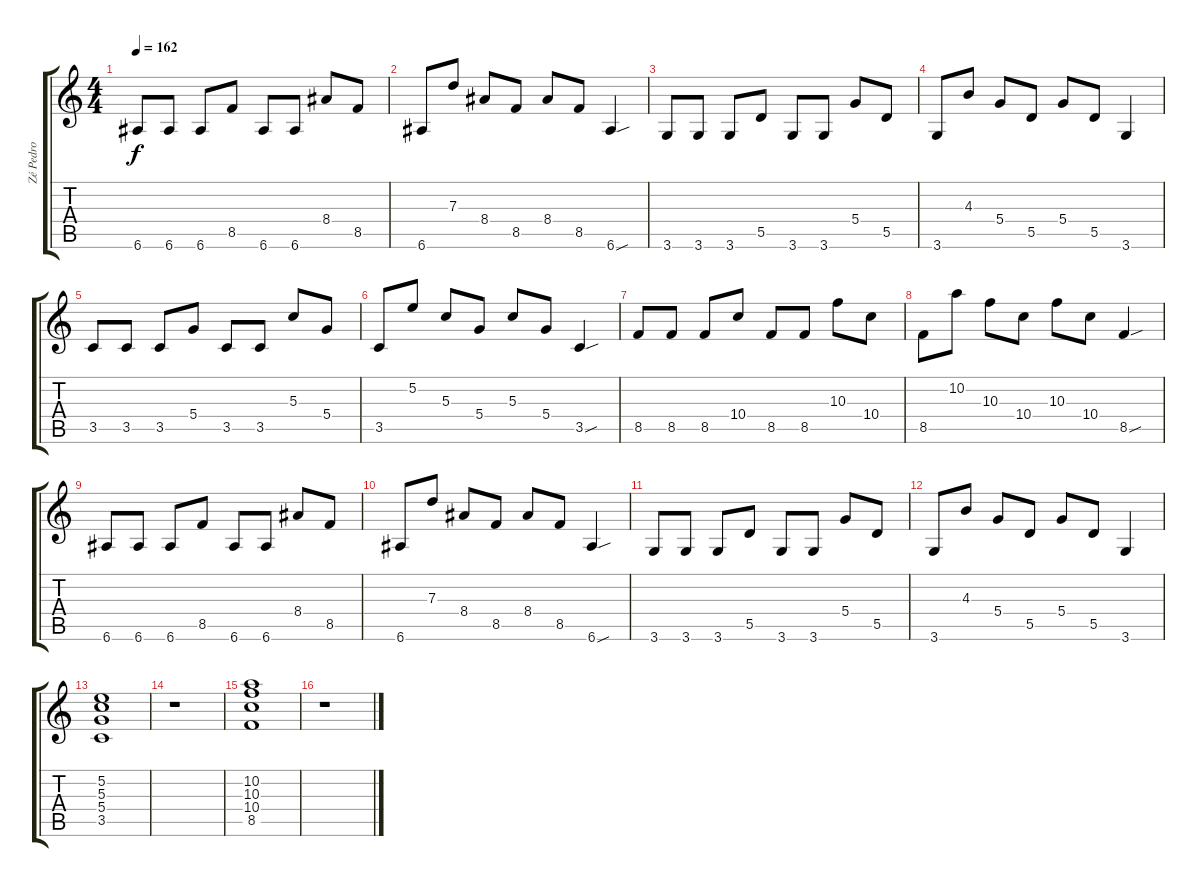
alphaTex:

\track ("Zé Pedro" "Zé Pedro") {instrument overdrivenguitar}
\staff {score tabs}
\tuning (E4 B3 G3 D3 A2 E2) {hide}
\ts (4 4)
\tempo 162
\clef g2
\ks c
6.6.8{dy f} 6.6.8 6.6.8 8.5.8 6.6.8 6.6.8 8.4.8 8.5.8 |
6.6.8 7.3.8 8.4.8 8.5.8 8.4.8 8.5.8 6.6{sou}.4 |
3.6.8 3.6.8 3.6.8 5.5.8 3.6.8 3.6.8 5.4.8 5.5.8 |
3.6.8 4.3.8 5.4.8 5.5.8 5.4.8 5.5.8 3.6.4 |
3.5.8 3.5.8 3.5.8 5.4.8 3.5.8 3.5.8 5.3.8 5.4.8 |
3.5.8 5.2.8 5.3.8 5.4.8 5.3.8 5.4.8 3.5{sou}.4 |
8.5.8 8.5.8 8.5.8 10.4.8 8.5.8 8.5.8 10.3.8 10.4.8 |
8.5.8 10.2.8 10.3.8 10.4.8 10.3.8 10.4.8 8.5{sou}.4 |
6.6.8 6.6.8 6.6.8 8.5.8 6.6.8 6.6.8 8.4.8 8.5.8 |
6.6.8 7.3.8 8.4.8 8.5.8 8.4.8 8.5.8 6.6{sou}.4 |
3.6.8 3.6.8 3.6.8 5.5.8 3.6.8 3.6.8 5.4.8 5.5.8 |
3.6.8 4.3.8 5.4.8 5.5.8 5.4.8 5.5.8 3.6.4 |
(5.2 5.3 5.4 3.5).1 |
r.1 |
(10.2 10.3 10.4 8.5).1 |
r.1
